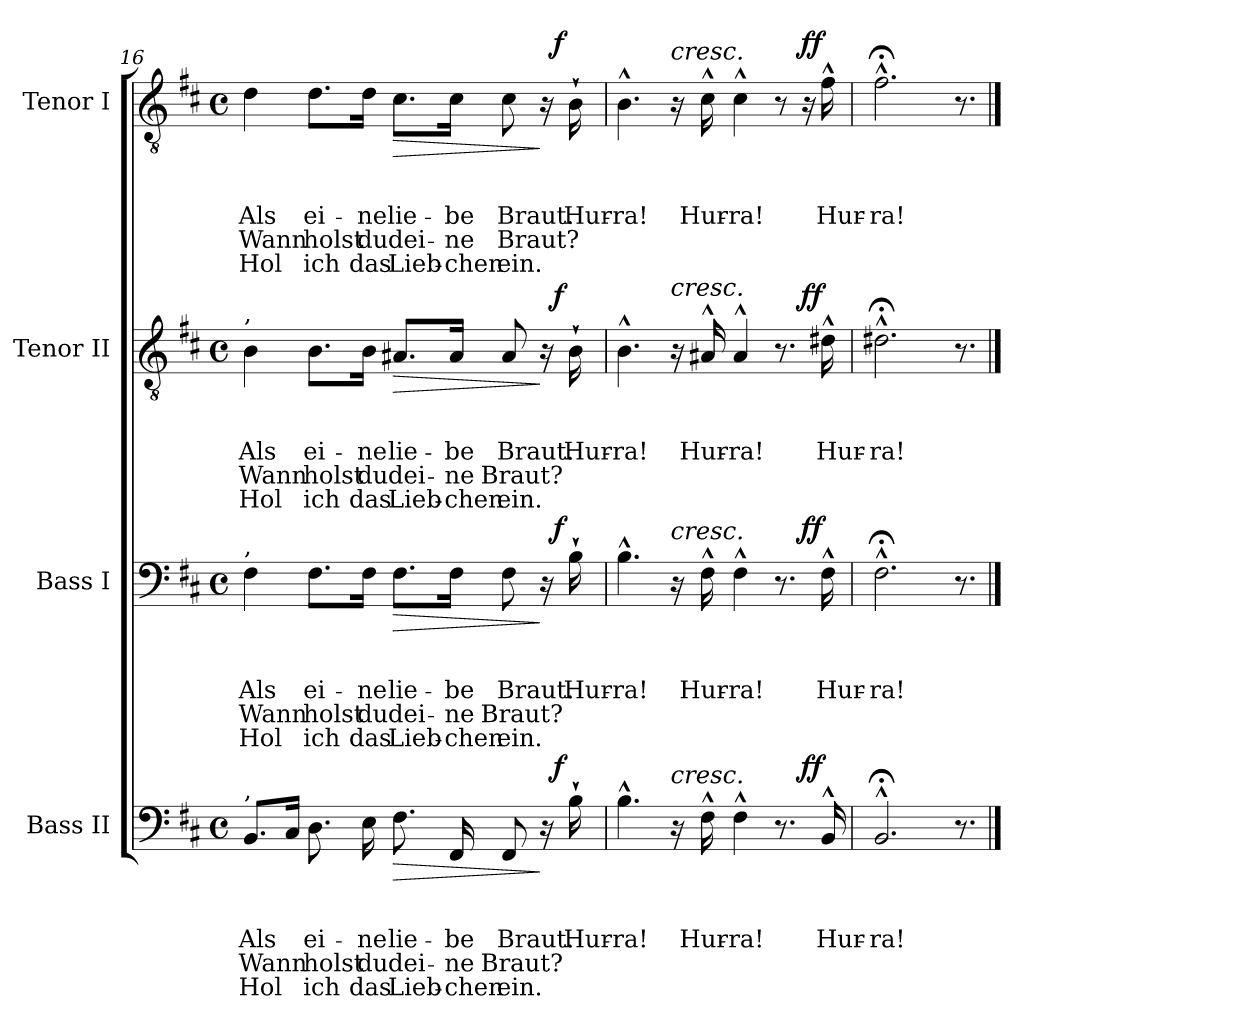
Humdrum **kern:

**kern	**text	**text	**text	**text	**text	**dynam	**kern	**text	**text	**text	**text	**text	**dynam	**kern	**text	**text	**text	**text	**text	**dynam	**kern	**text	**text	**text	**text	**text	**dynam
*part4	*part4	*part4	*part4	*part4	*part4	*part4	*part3	*part3	*part3	*part3	*part3	*part3	*part3	*part2	*part2	*part2	*part2	*part2	*part2	*part2	*part1	*part1	*part1	*part1	*part1	*part1	*part1
*staff4	*staff4	*staff4	*staff4	*staff4	*staff4	*staff4	*staff3	*staff3	*staff3	*staff3	*staff3	*staff3	*staff3	*staff2	*staff2	*staff2	*staff2	*staff2	*staff2	*staff2	*staff1	*staff1	*staff1	*staff1	*staff1	*staff1	*staff1
*I"Bass II	*	*	*	*	*	*	*I"Bass I	*	*	*	*	*	*	*I"Tenor II	*	*	*	*	*	*	*I"Tenor I	*	*	*	*	*	*
*clefF4	*	*	*	*	*	*	*clefF4	*	*	*	*	*	*	*clefGv2	*	*	*	*	*	*	*clefGv2	*	*	*	*	*	*
*k[f#c#]	*	*	*	*	*	*	*k[f#c#]	*	*	*	*	*	*	*k[f#c#]	*	*	*	*	*	*	*k[f#c#]	*	*	*	*	*	*
*b:	*	*	*	*	*	*	*b:	*	*	*	*	*	*	*b:	*	*	*	*	*	*	*b:	*	*	*	*	*	*
*M4/4	*	*	*	*	*	*	*M4/4	*	*	*	*	*	*	*M4/4	*	*	*	*	*	*	*M4/4	*	*	*	*	*	*
*met(c)	*	*	*	*	*	*	*met(c)	*	*	*	*	*	*	*met(c)	*	*	*	*	*	*	*met(c)	*	*	*	*	*	*
=16	=16	=16	=16	=16	=16	=16	=16	=16	=16	=16	=16	=16	=16	=16	=16	=16	=16	=16	=16	=16	=16	=16	=16	=16	=16	=16	=16
*^	*	*	*	*	*	*	*^	*	*	*	*	*	*	*^	*	*	*	*	*	*	*^	*	*	*	*	*	*
!	!	!	!	!	!	!	!	!	!	!	!	!	!	!	!	!LO:TX:a:t=,	!	!	!	!	!	!	!	!	!	!	!	!	!	!	!
!	!	!	!	!	!	!	!	!LO:TX:a:t=,	!	!	!	!	!	!	!	!	!	!	!	!	!	!	!	!	!	!	!	!	!	!	!
!LO:TX:a:t=,	!	!	!	!	!	!	!	!	!	!	!	!	!	!	!	!	!	!	!	!	!	!	!	!	!	!	!	!	!	!	!
8.BB/L	2ryy	.	.	Als	Wann	Hol	.	4F#\	2ryy	.	.	Als	Wann	Hol	.	4B\	2ryy	.	.	Als	Wann	Hol	.	4d\	2ryy	.	.	Als	Wann	Hol	.
16C#/Jk	.	.	.	.	.	.	.	.	.	.	.	.	.	.	.	.	.	.	.	.	.	.	.	.	.	.	.	.	.	.	.
8.D\	.	.	.	ei-	holst	ich	.	8.F#\L	.	.	.	ei-	holst	ich	.	8.B\L	.	.	.	ei-	holst	ich	.	8.d\L	.	.	.	ei-	holst	ich	.
16E\	.	.	.	-ne	du	das	.	16F#\Jk	.	.	.	-ne	du	das	.	16B\Jk	.	.	.	-ne	du	das	.	16d\Jk	.	.	.	-ne	du	das	.
!	!	!	!	!	!	!	!LO:HP:b	!	!	!	!	!	!	!	!LO:HP:b	!	!	!	!	!	!	!	!LO:HP:b	!	!	!	!	!	!	!	!LO:HP:b
8.F#\	4ryy	.	.	lie-	dei-	Lieb-	>	8.F#\L	4ryy	.	.	lie-	dei-	Lieb-	>	8.A#X/L	4ryy	.	.	lie-	dei-	Lieb-	>	8.c#\L	4ryy	.	.	lie-	dei-	Lieb-	>
16FF#/	.	.	.	-be	-ne	-chen	.	16F#\Jk	.	.	.	-be	-ne	-chen	.	16A#/Jk	.	.	.	-be	-ne	-chen	.	16c#\Jk	.	.	.	-be	-ne	-chen	.
8FF#/	8ryy	.	.	Braut.	Braut?	ein.	.	8F#\	8ryy	.	.	Braut.	Braut?	ein.	.	8A#/	8ryy	.	.	Braut.	Braut?	ein.	.	8c#\	8ryy	.	.	Braut.	Braut?	ein.	.
16r	32ryy	.	.	.	.	.	]	16r	32ryy	.	.	.	.	.	]	16r	32ryy	.	.	.	.	.	]	16r	32ryy	.	.	.	.	.	]
!	!	!	!	!	!	!	!LO:DY:a	!	!	!	!	!	!	!	!LO:DY:a	!	!	!	!	!	!	!	!LO:DY:a	!	!	!	!	!	!	!	!LO:DY:a
.	16.ryy	.	.	.	.	.	f	.	16.ryy	.	.	.	.	.	f	.	16.ryy	.	.	.	.	.	f	.	16.ryy	.	.	.	.	.	f
16B`>\	.	.	.	Hur-	.	.	.	16B`>\	.	.	.	Hur-	.	.	.	16B`>\	.	.	.	Hur-	.	.	.	16B`>\	.	.	.	Hur-	.	.	.
*	*	*	*	*	*	*	*	*	*	*	*	*	*	*	*	*	*	*	*	*	*	*	*	*v	*v	*	*	*	*	*	*
=17	=17	=17	=17	=17	=17	=17	=17	=17	=17	=17	=17	=17	=17	=17	=17	=17	=17	=17	=17	=17	=17	=17	=17	=17	=17	=17	=17	=17	=17	=17
4.B^^>\	2..ryy	.	.	-ra!	.	.	.	4.B^^>\	2..ryy	.	.	-ra!	.	.	.	4.B^^>\	2..ryy	.	.	-ra!	.	.	.	4.B^^>\	.	.	-ra!	.	.	.
!	!	!	!	!	!	!	!	!	!	!	!	!	!	!	!	!	!	!	!	!	!	!	!	!LO:TX:a:i:t=cresc.	!	!	!	!	!	!
!	!	!	!	!	!	!	!	!	!	!	!	!	!	!	!	!LO:TX:a:i:t=cresc.	!	!	!	!	!	!	!	!	!	!	!	!	!	!
!	!	!	!	!	!	!	!	!LO:TX:a:i:t=cresc.	!	!	!	!	!	!	!	!	!	!	!	!	!	!	!	!	!	!	!	!	!	!
!LO:TX:a:i:t=cresc.	!	!	!	!	!	!	!	!	!	!	!	!	!	!	!	!	!	!	!	!	!	!	!	!	!	!	!	!	!	!
16r	.	.	.	.	.	.	.	16r	.	.	.	.	.	.	.	16r	.	.	.	.	.	.	.	16r	.	.	.	.	.	.
16F#^^>\	.	.	.	Hur-	.	.	.	16F#^^>\	.	.	.	Hur-	.	.	.	16A#X^^>/	.	.	.	Hur-	.	.	.	16c#^^>\	.	.	Hur-	.	.	.
4F#^^>\	.	.	.	-ra!	.	.	.	4F#^^>\	.	.	.	-ra!	.	.	.	4A#^^>/	.	.	.	-ra!	.	.	.	4c#^^>\	.	.	-ra!	.	.	.
8.r	.	.	.	.	.	.	.	8.r	.	.	.	.	.	.	.	8.r	.	.	.	.	.	.	.	8r	.	.	.	.	.	.
!	!	!	!	!	!	!	!LO:DY:a	!	!	!	!	!	!	!	!LO:DY:a	!	!	!	!	!	!	!	!LO:DY:a	!	!	!	!	!	!	!LO:DY:a
.	8ryy	.	.	.	.	.	ff	.	8ryy	.	.	.	.	.	ff	.	8ryy	.	.	.	.	.	ff	16r	.	.	.	.	.	ff
16BB^^>/	.	.	.	Hur-	.	.	.	16F#^^>\	.	.	.	Hur-	.	.	.	16d#X^^>\	.	.	.	Hur-	.	.	.	16f#^^>\	.	.	Hur-	.	.	.
*v	*v	*	*	*	*	*	*	*	*	*	*	*	*	*	*	*v	*v	*	*	*	*	*	*	*	*	*	*	*	*	*
*	*	*	*	*	*	*	*v	*v	*	*	*	*	*	*	*	*	*	*	*	*	*	*	*	*	*	*	*	*
=18	=18	=18	=18	=18	=18	=18	=18	=18	=18	=18	=18	=18	=18	=18	=18	=18	=18	=18	=18	=18	=18	=18	=18	=18	=18	=18	=18
2.BB;^^>/	.	.	-ra!	.	.	.	2.F#;<^^>\	.	.	-ra!	.	.	.	2.d#X;<^^>\	.	.	-ra!	.	.	.	2.f#;<^^>\	.	.	-ra!	.	.	.
8.r	.	.	.	.	.	.	8.r	.	.	.	.	.	.	8.r	.	.	.	.	.	.	8.r	.	.	.	.	.	.
==	==	==	==	==	==	==	==	==	==	==	==	==	==	==	==	==	==	==	==	==	==	==	==	==	==	==	==
*-	*-	*-	*-	*-	*-	*-	*-	*-	*-	*-	*-	*-	*-	*-	*-	*-	*-	*-	*-	*-	*-	*-	*-	*-	*-	*-	*-
